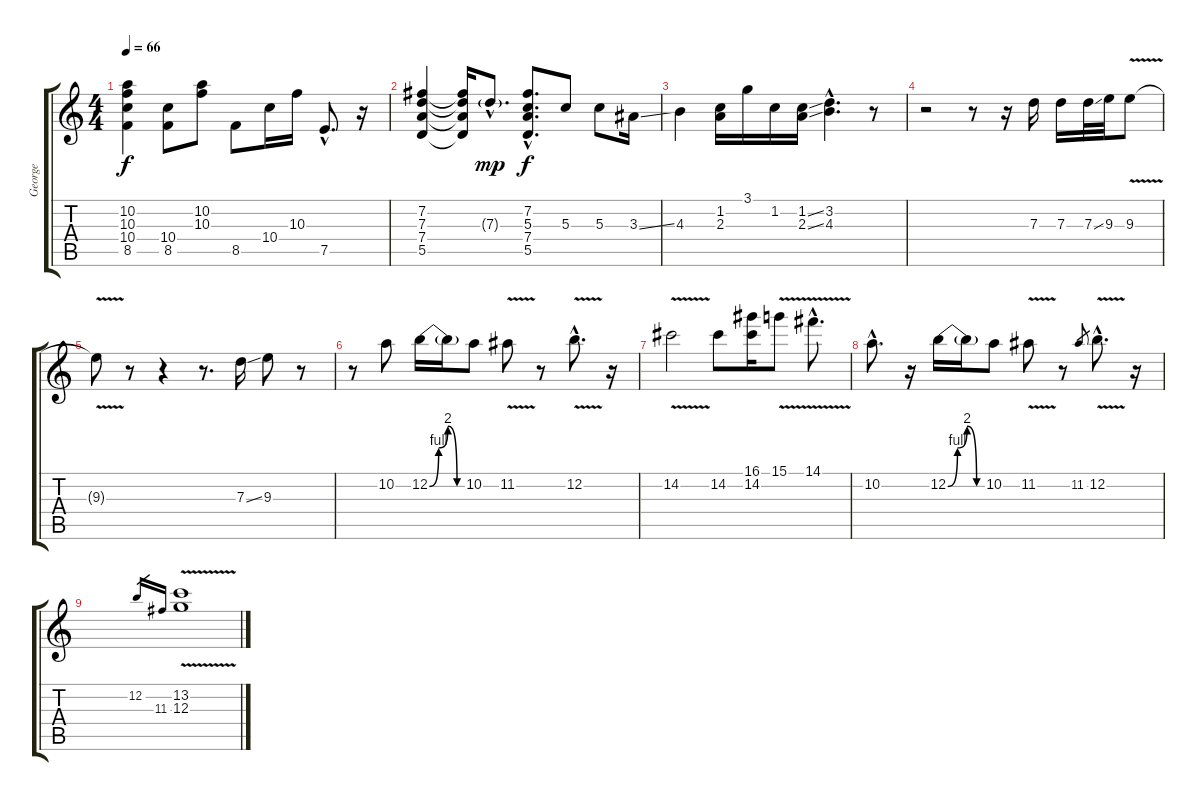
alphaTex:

\track ("George" "George") {instrument electricguitarclean}
\staff {score tabs}
\tuning (E4 B3 G3 D3 A2 E2) {hide}
\ts (4 4)
\tempo 66
\clef g2
\ks c
(10.2 10.3 10.4 8.5).4{dy f} (10.4 8.5).8 (10.2 10.3).8 8.5.8 10.4.16 10.3.16 7.5{hac}.8{d} r.16 |
(7.2 7.3 7.4 5.5).4 (7.2{t} 7.3{t} 7.4{t} 5.5{t}).16 7.3{g hac}.8{d dy mp} (7.2{hac} 5.3{hac} 7.4{hac} 5.5{hac}).8{d dy f} 5.3.8 5.3.8 3.3{ss}.16 |
4.3.4 (1.2 2.3).16 3.1.16 1.2.16 (1.2{ss} 2.3{ss}).16 (3.2{hac} 4.3{hac}).4{d} r.8 |
r.2 r.8 r.16 7.3.16 7.3.16 7.3{ss}.32 9.3.32 9.3{v}.8 |
9.3{t}.8 r.8 r.4 r.8{d} 7.3{ss}.16 9.3.8 r.8 |
r.8 10.2.8 12.2{be (custom 0 0 15 4 30 8 45 0 60 0)}.16 12.2{t}.16 10.2.8 11.2{v}.8 r.8 12.2{v hac}.8{d} r.16 |
14.2{v}.2 14.2.8 (16.1 14.2).16 15.1{v}.8 14.1{v hac}.8{d} |
10.2{hac}.8{d} r.16 12.2{be (custom 0 0 15 4 30 8 45 0 60 0)}.16 12.2{t}.16 10.2.8 11.2{v}.8 r.8 11.2.8{gr} 12.2{v hac}.8{d} r.16 |
12.2.16{gr} 11.3.16{gr} (13.2{v} 12.3{v}).1
